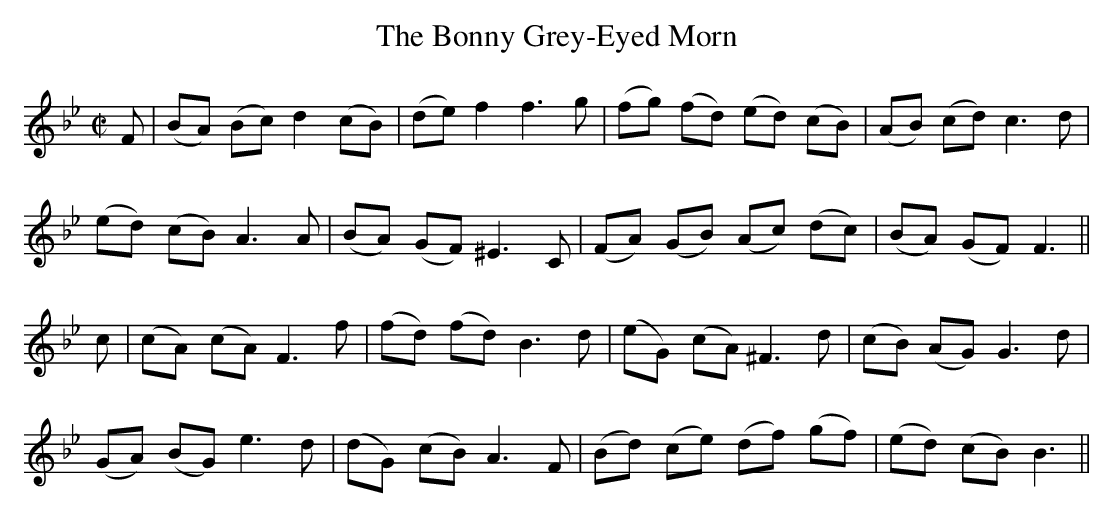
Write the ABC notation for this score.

X:1
T:Bonny Grey-Eyed Morn, The
M:C|
L:1/8
K:Bb
F|(BA) (Bc)  d2(cB)|(de) f2 f3g|(fg) (fd) (ed) (cB)|(AB) (cd) c3d|
(ed) (cB) A3A|(BA) (GF) ^E3C|(FA) (GB) (Ac) (dc)|(BA) (GF) F3||
c|(cA) (cA) F3f|(fd) (fd) B3d|(eG) (cA) ^F3d|(cB) (AG) G3d|
(GA) (BG) e3d|(dG) (cB) A3F|(Bd) (ce) (df) (gf)|(ed) (cB) B3||
